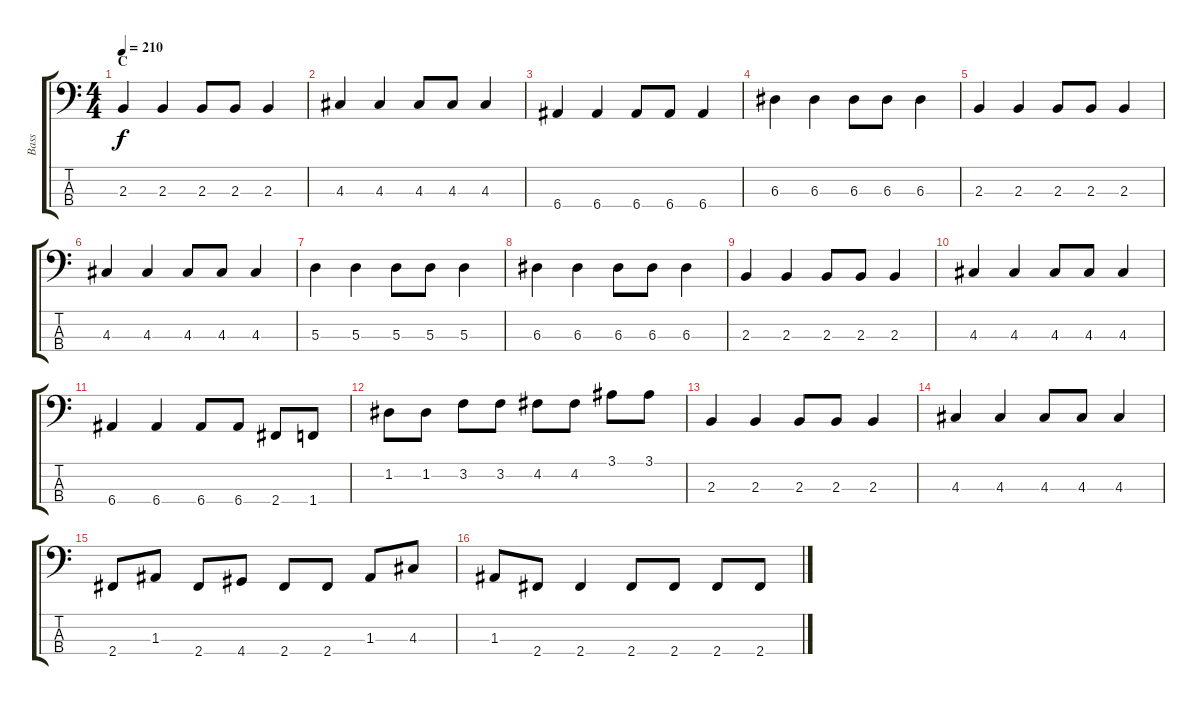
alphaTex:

\track ("Bass" "Bass") {instrument electricbasspick}
\staff {score tabs}
\tuning (G2 D2 A1 E1) {hide}
\ts (4 4)
\section ("" "C")
\tempo 210
\clef f4
\ks c
2.3.4{dy f} 2.3.4 2.3.8 2.3.8 2.3.4 |
4.3.4 4.3.4 4.3.8 4.3.8 4.3.4 |
6.4.4 6.4.4 6.4.8 6.4.8 6.4.4 |
6.3.4 6.3.4 6.3.8 6.3.8 6.3.4 |
2.3.4 2.3.4 2.3.8 2.3.8 2.3.4 |
4.3.4 4.3.4 4.3.8 4.3.8 4.3.4 |
5.3.4 5.3.4 5.3.8 5.3.8 5.3.4 |
6.3.4 6.3.4 6.3.8 6.3.8 6.3.4 |
2.3.4 2.3.4 2.3.8 2.3.8 2.3.4 |
4.3.4 4.3.4 4.3.8 4.3.8 4.3.4 |
6.4.4 6.4.4 6.4.8 6.4.8 2.4.8 1.4.8 |
1.2.8 1.2.8 3.2.8 3.2.8 4.2.8 4.2.8 3.1.8 3.1.8 |
2.3.4 2.3.4 2.3.8 2.3.8 2.3.4 |
4.3.4 4.3.4 4.3.8 4.3.8 4.3.4 |
2.4.8 1.3.8 2.4.8 4.4.8 2.4.8 2.4.8 1.3.8 4.3.8 |
1.3.8 2.4.8 2.4.4 2.4.8 2.4.8 2.4.8 2.4.8
